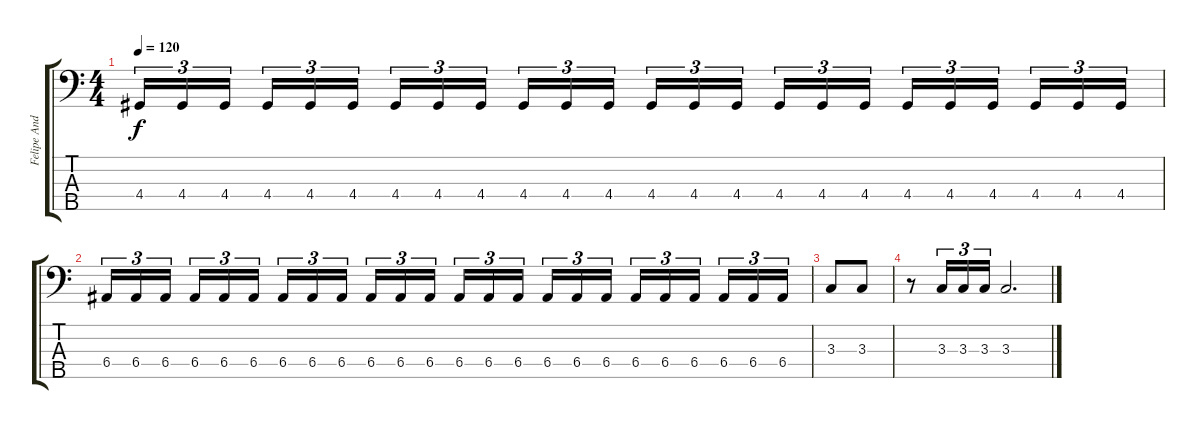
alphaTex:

\track ("Felipe Andreoli" "Felipe And") {instrument electricbassfinger}
\staff {score tabs}
\tuning (G2 D2 A1 E1 B0) {hide}
\ts (4 4)
\tempo 120
\clef f4
\ks c
4.4.16{tu (3 2) dy f} 4.4.16{tu (3 2)} 4.4.16{tu (3 2) beam splitsecondary} 4.4.16{tu (3 2)} 4.4.16{tu (3 2)} 4.4.16{tu (3 2)} 4.4.16{tu (3 2)} 4.4.16{tu (3 2)} 4.4.16{tu (3 2) beam splitsecondary} 4.4.16{tu (3 2)} 4.4.16{tu (3 2)} 4.4.16{tu (3 2)} 4.4.16{tu (3 2)} 4.4.16{tu (3 2)} 4.4.16{tu (3 2) beam splitsecondary} 4.4.16{tu (3 2)} 4.4.16{tu (3 2)} 4.4.16{tu (3 2)} 4.4.16{tu (3 2)} 4.4.16{tu (3 2)} 4.4.16{tu (3 2) beam splitsecondary} 4.4.16{tu (3 2)} 4.4.16{tu (3 2)} 4.4.16{tu (3 2)} |
6.4.16{tu (3 2)} 6.4.16{tu (3 2)} 6.4.16{tu (3 2) beam splitsecondary} 6.4.16{tu (3 2)} 6.4.16{tu (3 2)} 6.4.16{tu (3 2)} 6.4.16{tu (3 2)} 6.4.16{tu (3 2)} 6.4.16{tu (3 2) beam splitsecondary} 6.4.16{tu (3 2)} 6.4.16{tu (3 2)} 6.4.16{tu (3 2)} 6.4.16{tu (3 2)} 6.4.16{tu (3 2)} 6.4.16{tu (3 2) beam splitsecondary} 6.4.16{tu (3 2)} 6.4.16{tu (3 2)} 6.4.16{tu (3 2)} 6.4.16{tu (3 2)} 6.4.16{tu (3 2)} 6.4.16{tu (3 2) beam splitsecondary} 6.4.16{tu (3 2)} 6.4.16{tu (3 2)} 6.4.16{tu (3 2)} |
3.3.8 3.3.8 |
r.8 3.3.16{tu (3 2)} 3.3.16{tu (3 2)} 3.3.16{tu (3 2)} 3.3.2{d}
